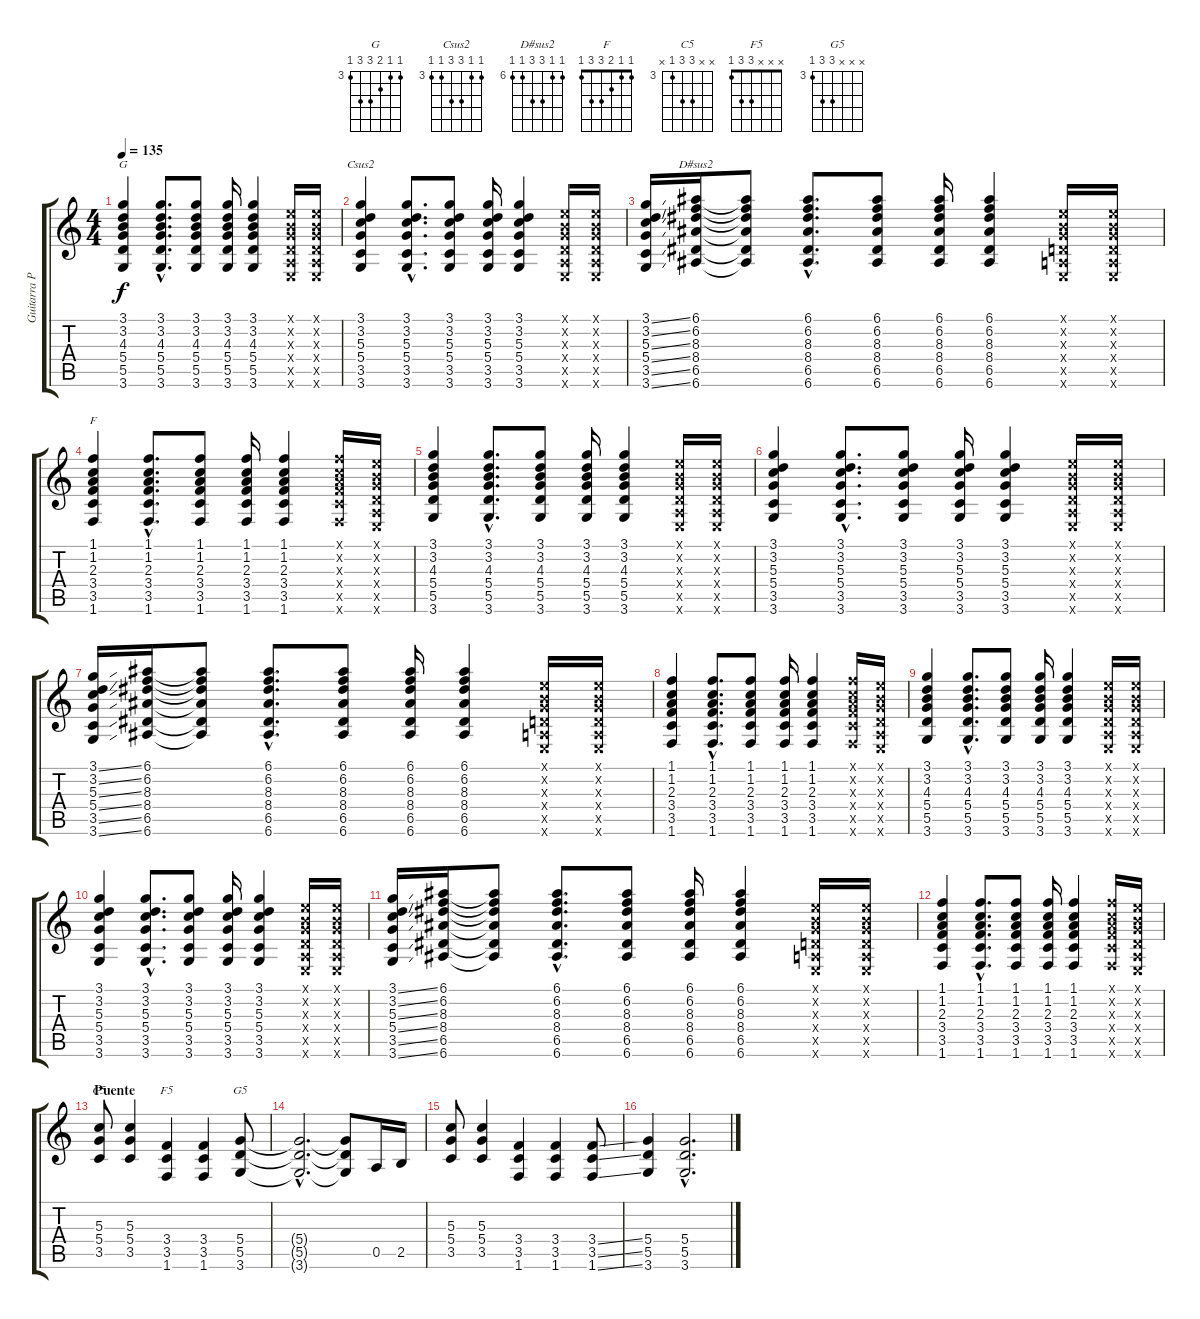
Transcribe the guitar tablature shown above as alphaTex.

\track ("Guitarra Primera" "Guitarra P") {instrument electricguitarclean}
\staff {score tabs}
\tuning (E4 B3 G3 D3 A2 E2) {hide}
\chord ("G" 3 3 4 5 5 3) {firstfret 3}
\chord ("Csus2" 3 3 5 5 3 3) {firstfret 3}
\chord ("D#sus2" 6 6 8 8 6 6) {firstfret 6}
\chord ("F" 1 1 2 3 3 1)
\chord ("C5" x x 5 5 3 x) {firstfret 3}
\chord ("F5" x x x 3 3 1)
\chord ("G5" x x x 5 5 3) {firstfret 3}
\ts (4 4)
\tempo 135
\clef g2
\ks c
(3.1 3.2 4.3 5.4 5.5 3.6).4{ch "G" dy f} (3.1{hac} 3.2{hac} 4.3{hac} 5.4{hac} 5.5{hac} 3.6{hac}).8{d} (3.1 3.2 4.3 5.4 5.5 3.6).8 (3.1 3.2 4.3 5.4 5.5 3.6).16 (3.1 3.2 4.3 5.4 5.5 3.6).4 (0.1{x} 0.2{x} 0.3{x} 0.4{x} 0.5{x} 0.6{x}).16 (0.1{x} 0.2{x} 0.3{x} 0.4{x} 0.5{x} 0.6{x}).16 |
(3.1 3.2 5.3 5.4 3.5 3.6).4{ch "Csus2"} (3.1{hac} 3.2{hac} 5.3{hac} 5.4{hac} 3.5{hac} 3.6{hac}).8{d} (3.1 3.2 5.3 5.4 3.5 3.6).8 (3.1 3.2 5.3 5.4 3.5 3.6).16 (3.1 3.2 5.3 5.4 3.5 3.6).4 (0.1{x} 0.2{x} 0.3{x} 0.4{x} 0.5{x} 0.6{x}).16 (0.1{x} 0.2{x} 0.3{x} 0.4{x} 0.5{x} 0.6{x}).16 |
(3.1{ss} 3.2{ss} 5.3{ss} 5.4{ss} 3.5{ss} 3.6{ss}).16 (6.1 6.2 8.3 8.4 6.5 6.6).16{ch "D#sus2"} (6.1{t} 6.2{t} 8.3{t} 8.4{t} 6.5{t} 6.6{t}).8 (6.1{hac} 6.2{hac} 8.3{hac} 8.4{hac} 6.5{hac} 6.6{hac}).8{d} (6.1 6.2 8.3 8.4 6.5 6.6).8 (6.1 6.2 8.3 8.4 6.5 6.6).16 (6.1 6.2 8.3 8.4 6.5 6.6).4 (0.1{x} 0.2{x} 0.3{x} 0.4{x} 0.5{x} 0.6{x}).16 (0.1{x} 0.2{x} 0.3{x} 0.4{x} 0.5{x} 0.6{x}).16 |
(1.1 1.2 2.3 3.4 3.5 1.6).4{ch "F"} (1.1{hac} 1.2{hac} 2.3{hac} 3.4{hac} 3.5{hac} 1.6{hac}).8{d} (1.1 1.2 2.3 3.4 3.5 1.6).8 (1.1 1.2 2.3 3.4 3.5 1.6).16 (1.1 1.2 2.3 3.4 3.5 1.6).4 (1.1{x} 1.2{x} 2.3{x} 3.4{x} 3.5{x} 1.6{x}).16 (0.1{x} 0.2{x} 0.3{x} 0.4{x} 0.5{x} 0.6{x}).16 |
(3.1 3.2 4.3 5.4 5.5 3.6).4 (3.1{hac} 3.2{hac} 4.3{hac} 5.4{hac} 5.5{hac} 3.6{hac}).8{d} (3.1 3.2 4.3 5.4 5.5 3.6).8 (3.1 3.2 4.3 5.4 5.5 3.6).16 (3.1 3.2 4.3 5.4 5.5 3.6).4 (0.1{x} 0.2{x} 0.3{x} 0.4{x} 0.5{x} 0.6{x}).16 (0.1{x} 0.2{x} 0.3{x} 0.4{x} 0.5{x} 0.6{x}).16 |
(3.1 3.2 5.3 5.4 3.5 3.6).4 (3.1{hac} 3.2{hac} 5.3{hac} 5.4{hac} 3.5{hac} 3.6{hac}).8{d} (3.1 3.2 5.3 5.4 3.5 3.6).8 (3.1 3.2 5.3 5.4 3.5 3.6).16 (3.1 3.2 5.3 5.4 3.5 3.6).4 (0.1{x} 0.2{x} 0.3{x} 0.4{x} 0.5{x} 0.6{x}).16 (0.1{x} 0.2{x} 0.3{x} 0.4{x} 0.5{x} 0.6{x}).16 |
(3.1{ss} 3.2{ss} 5.3{ss} 5.4{ss} 3.5{ss} 3.6{ss}).16 (6.1 6.2 8.3 8.4 6.5 6.6).16 (6.1{t} 6.2{t} 8.3{t} 8.4{t} 6.5{t} 6.6{t}).8 (6.1{hac} 6.2{hac} 8.3{hac} 8.4{hac} 6.5{hac} 6.6{hac}).8{d} (6.1 6.2 8.3 8.4 6.5 6.6).8 (6.1 6.2 8.3 8.4 6.5 6.6).16 (6.1 6.2 8.3 8.4 6.5 6.6).4 (0.1{x} 0.2{x} 0.3{x} 0.4{x} 0.5{x} 0.6{x}).16 (0.1{x} 0.2{x} 0.3{x} 0.4{x} 0.5{x} 0.6{x}).16 |
(1.1 1.2 2.3 3.4 3.5 1.6).4 (1.1{hac} 1.2{hac} 2.3{hac} 3.4{hac} 3.5{hac} 1.6{hac}).8{d} (1.1 1.2 2.3 3.4 3.5 1.6).8 (1.1 1.2 2.3 3.4 3.5 1.6).16 (1.1 1.2 2.3 3.4 3.5 1.6).4 (1.1{x} 1.2{x} 2.3{x} 3.4{x} 3.5{x} 1.6{x}).16 (0.1{x} 0.2{x} 0.3{x} 0.4{x} 0.5{x} 0.6{x}).16 |
(3.1 3.2 4.3 5.4 5.5 3.6).4 (3.1{hac} 3.2{hac} 4.3{hac} 5.4{hac} 5.5{hac} 3.6{hac}).8{d} (3.1 3.2 4.3 5.4 5.5 3.6).8 (3.1 3.2 4.3 5.4 5.5 3.6).16 (3.1 3.2 4.3 5.4 5.5 3.6).4 (0.1{x} 0.2{x} 0.3{x} 0.4{x} 0.5{x} 0.6{x}).16 (0.1{x} 0.2{x} 0.3{x} 0.4{x} 0.5{x} 0.6{x}).16 |
(3.1 3.2 5.3 5.4 3.5 3.6).4 (3.1{hac} 3.2{hac} 5.3{hac} 5.4{hac} 3.5{hac} 3.6{hac}).8{d} (3.1 3.2 5.3 5.4 3.5 3.6).8 (3.1 3.2 5.3 5.4 3.5 3.6).16 (3.1 3.2 5.3 5.4 3.5 3.6).4 (0.1{x} 0.2{x} 0.3{x} 0.4{x} 0.5{x} 0.6{x}).16 (0.1{x} 0.2{x} 0.3{x} 0.4{x} 0.5{x} 0.6{x}).16 |
(3.1{ss} 3.2{ss} 5.3{ss} 5.4{ss} 3.5{ss} 3.6{ss}).16 (6.1 6.2 8.3 8.4 6.5 6.6).16 (6.1{t} 6.2{t} 8.3{t} 8.4{t} 6.5{t} 6.6{t}).8 (6.1{hac} 6.2{hac} 8.3{hac} 8.4{hac} 6.5{hac} 6.6{hac}).8{d} (6.1 6.2 8.3 8.4 6.5 6.6).8 (6.1 6.2 8.3 8.4 6.5 6.6).16 (6.1 6.2 8.3 8.4 6.5 6.6).4 (0.1{x} 0.2{x} 0.3{x} 0.4{x} 0.5{x} 0.6{x}).16 (0.1{x} 0.2{x} 0.3{x} 0.4{x} 0.5{x} 0.6{x}).16 |
(1.1 1.2 2.3 3.4 3.5 1.6).4 (1.1{hac} 1.2{hac} 2.3{hac} 3.4{hac} 3.5{hac} 1.6{hac}).8{d} (1.1 1.2 2.3 3.4 3.5 1.6).8 (1.1 1.2 2.3 3.4 3.5 1.6).16 (1.1 1.2 2.3 3.4 3.5 1.6).4 (1.1{x} 1.2{x} 2.3{x} 3.4{x} 3.5{x} 1.6{x}).16 (0.1{x} 0.2{x} 0.3{x} 0.4{x} 0.5{x} 0.6{x}).16 |
\section ("" "Puente")
(5.3 5.4 3.5).8{ch "C5" volume 13 instrument distortionguitar} (5.3 5.4 3.5).4 (3.4 3.5 1.6).4{ch "F5"} (3.4 3.5 1.6).4 (5.4 5.5 3.6).8{ch "G5"} |
(5.4{hac t} 5.5{hac t} 3.6{hac t}).2{d} (5.4{t} 5.5{t} 3.6{t}).8 0.5.16 2.5.16 |
(5.3 5.4 3.5).8 (5.3 5.4 3.5).4 (3.4 3.5 1.6).4 (3.4 3.5 1.6).4 (3.4{ss} 3.5{ss} 1.6{ss}).8 |
(5.4 5.5 3.6).4 (5.4{hac} 5.5{hac} 3.6{hac}).2{d}
